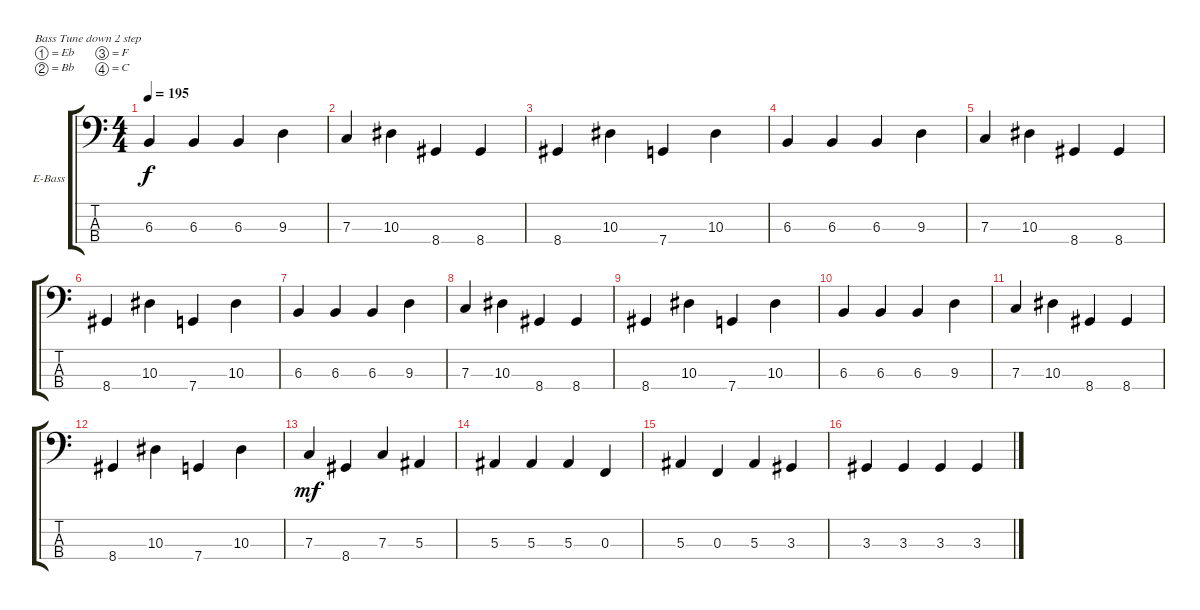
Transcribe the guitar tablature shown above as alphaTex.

\defaultSystemsLayout 4
\bracketExtendMode groupsimilarinstruments
\firstSystemTrackNameOrientation horizontal
\otherSystemsTrackNameOrientation horizontal
\track ("Electric Bass" "E-Bass") {instrument electricbassfinger}
\staff {score tabs}
\tuning (Eb2 Bb1 F1 C1)
\ts (4 4)
\tempo 195
\clef f4
\ks c
6.3.4{dy f} 6.3.4 6.3.4 9.3.4 |
7.3.4 10.3.4 8.4.4 8.4.4 |
8.4.4 10.3.4 7.4.4 10.3.4 |
6.3.4 6.3.4 6.3.4 9.3.4 |
7.3.4 10.3.4 8.4.4 8.4.4 |
8.4.4 10.3.4 7.4.4 10.3.4 |
6.3.4 6.3.4 6.3.4 9.3.4 |
7.3.4 10.3.4 8.4.4 8.4.4 |
8.4.4 10.3.4 7.4.4 10.3.4 |
6.3.4 6.3.4 6.3.4 9.3.4 |
7.3.4 10.3.4 8.4.4 8.4.4 |
8.4.4 10.3.4 7.4.4 10.3.4 |
7.3.4{dy mf} 8.4.4 7.3.4 5.3.4 |
5.3.4 5.3.4 5.3.4 0.3.4 |
5.3.4 0.3.4 5.3.4 3.3.4 |
3.3.4 3.3.4 3.3.4 3.3.4
